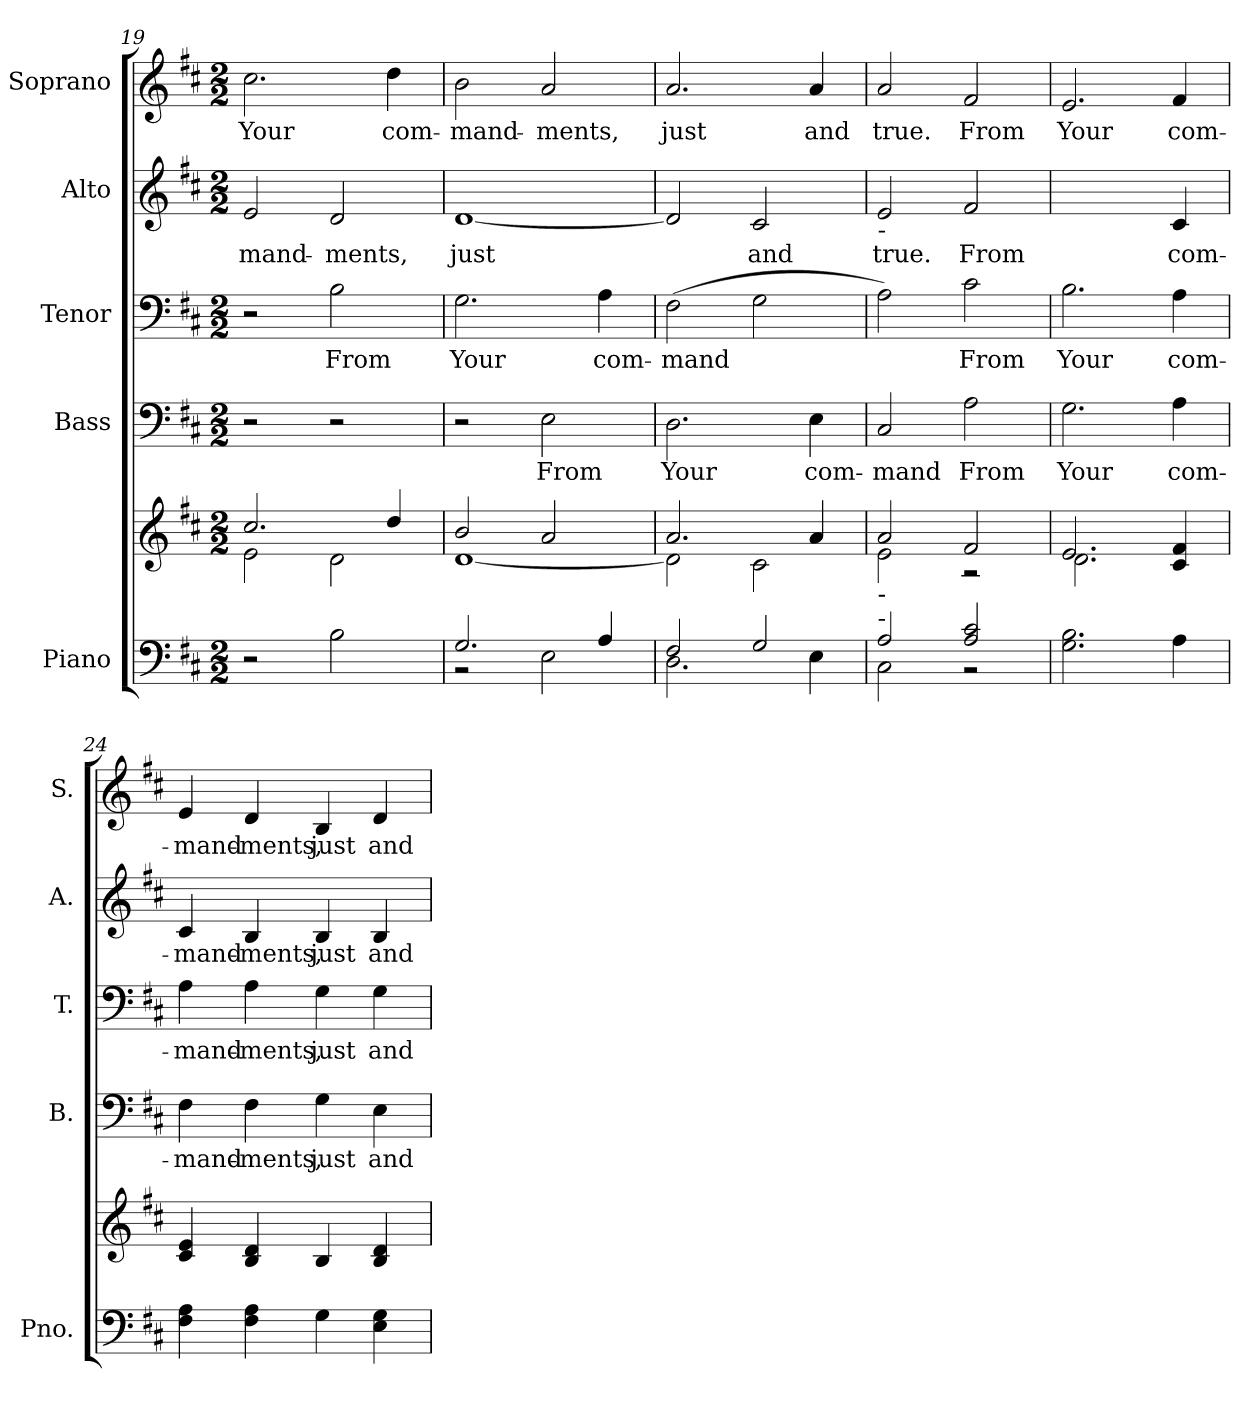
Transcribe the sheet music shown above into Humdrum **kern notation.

**kern	**kern	**kern	**text	**kern	**text	**kern	**text	**kern	**text
*part5	*part5	*part4	*part4	*part3	*part3	*part2	*part2	*part1	*part1
*staff6	*staff5	*staff4	*staff4	*staff3	*staff3	*staff2	*staff2	*staff1	*staff1
*I"Piano	*	*I"Bass	*	*I"Tenor	*	*I"Alto	*	*I"Soprano	*
*I'Pno.	*	*I'B.	*	*I'T.	*	*I'A.	*	*I'S.	*
!!LO:PB:g=z
*clefF4	*clefG2	*clefF4	*	*clefF4	*	*clefG2	*	*clefG2	*
*k[f#c#]	*k[f#c#]	*k[f#c#]	*	*k[f#c#]	*	*k[f#c#]	*	*k[f#c#]	*
*D:	*D:	*D:	*	*D:	*	*D:	*	*D:	*
*M2/2	*M2/2	*M2/2	*	*M2/2	*	*M2/2	*	*M2/2	*
=19	=19	=19	=19	=19	=19	=19	=19	=19	=19
*	*^	*	*	*	*	*	*	*	*
!	!	!	!	!	!	!	!	!LO:LY:b:color=#000000	!	!
!	!	!	!	!	!	!	!	!	!	!LO:LY:b:color=#000000
2r	2.cc#i/	2ei\	2r	.	2r	.	2ei/	-mand-	2.cc#i\	Your
!	!	!	!	!	!	!LO:LY:b:color=#000000	!	!	!	!
!	!	!	!	!	!	!	!	!LO:LY:b:color=#000000	!	!
2Bi\	.	2di\	2r	.	2Bi\	From	2di/	-ments,	.	.
!	!	!	!	!	!	!	!	!	!	!LO:LY:b:color=#000000
.	4ddi/	.	.	.	.	.	.	.	4ddi\	com-
=20	=20	=20	=20	=20	=20	=20	=20	=20	=20	=20
*^	*	*	*	*	*	*	*	*	*	*
!	!	!	!	!	!	!	!LO:LY:b:color=#000000	!	!	!	!
!	!	!	!	!	!	!	!	!	!LO:LY:b:color=#000000	!	!
!	!	!	!	!	!	!	!	!	!	!	!LO:LY:b:color=#000000
2.Gi/	2r	2bi/	[<1di	2r	.	2.Gi\	Your	[<1di	just	2bi\	-mand-
!	!	!	!	!	!LO:LY:b:color=#000000	!	!	!	!	!	!
!	!	!	!	!	!	!	!	!	!	!	!LO:LY:b:color=#000000
.	2Ei\	2ai/	.	2Ei\	From	.	.	.	.	2ai/	-ments,
!	!	!	!	!	!	!	!LO:LY:b:color=#000000	!	!	!	!
4Ai/	.	.	.	.	.	4Ai\	com-	.	.	.	.
=21	=21	=21	=21	=21	=21	=21	=21	=21	=21	=21	=21
!	!	!	!	!	!LO:LY:b:color=#000000	!	!	!	!	!	!
!	!	!	!	!	!	!	!LO:LY:b:color=#000000	!	!	!	!
!	!	!	!	!	!	!	!	!	!	!	!LO:LY:b:color=#000000
2F#i/	2.Di\	2.ai/	2di\]	2.Di\	Your	(2F#i\	-mand	2di/]	.	2.ai/	just
!	!	!	!	!	!	!	!	!	!LO:LY:b:color=#000000	!	!
2Gi/	.	.	2c#i\	.	.	2Gi\	.	2c#i/	and	.	.
!	!	!	!	!	!LO:LY:b:color=#000000	!	!	!	!	!	!
!	!	!	!	!	!	!	!	!	!	!	!LO:LY:b:color=#000000
.	4Ei\	4ai/	.	4Ei\	com-	.	.	.	.	4ai/	and
=22	=22	=22	=22	=22	=22	=22	=22	=22	=22	=22	=22
!	!	!	!	!	!LO:LY:b:color=#000000	!	!	!	!	!	!
!	!	!	!	!	!	!	!	!	!LO:LY:b:color=#000000	!	!
!	!	!	!	!	!	!	!	!LO:TX:b:t=-	!	!	!
!	!	!LO:TX:b:t=-	!	!	!	!	!	!	!	!	!
!LO:TX:a:t=-	!	!	!	!	!	!	!	!	!	!	!
!	!	!	!	!	!	!	!	!	!	!	!LO:LY:b:color=#000000
2Ai/	2C#i\	2ai/	2ei\	2C#i/	-mand	2Ai\)	.	2ei/	true.	2ai/	true.
!	!	!	!	!	!LO:LY:b:color=#000000	!	!	!	!	!	!
!	!	!	!	!	!	!	!LO:LY:b:color=#000000	!	!	!	!
!	!	!	!	!	!	!	!	!	!LO:LY:b:color=#000000	!	!
!	!	!	!	!	!	!	!	!	!	!	!LO:LY:b:color=#000000
2Ai/ 2c#i	2r	2f#i/	2r	2Ai\	From	2c#i\	From	2f#i/	From	2f#i/	From
*v	*v	*	*	*	*	*	*	*	*	*	*
=23	=23	=23	=23	=23	=23	=23	=23	=23	=23	=23
*^	*	*	*	*	*	*	*	*	*	*
!	!	!	!	!	!LO:LY:b:color=#000000	!	!	!	!	!	!
*v	*v	*	*	*	*	*	*	*	*	*	*
*^	*	*	*	*	*	*	*	*	*	*
!	!	!	!	!	!	!	!LO:LY:b:color=#000000	!	!	!	!
*v	*v	*	*	*	*	*	*	*	*	*	*
*^	*	*	*	*	*	*	*	*	*	*
!	!	!	!	!	!	!	!	!	!LO:LY:b:color=#000000	!	!
*v	*v	*	*	*	*	*	*	*	*	*	*
*^	*	*	*	*	*	*	*	*	*	*
!	!	!	!	!	!	!	!	!	!	!	!LO:LY:b:color=#000000
*v	*v	*	*	*	*	*	*	*	*	*	*
2.Gi\ 2.Bi	2.ei/	2.di\	2.Gi\	Your	2.Bi\	Your	2.di/yy	Your	2.ei/	Your
!	!	!	!	!LO:LY:b:color=#000000	!	!	!	!	!	!
!	!	!	!	!	!	!LO:LY:b:color=#000000	!	!	!	!
!	!	!	!	!	!	!	!	!LO:LY:b:color=#000000	!	!
!	!	!	!	!	!	!	!	!	!	!LO:LY:b:color=#000000
4Ai\	4c#i/ 4f#i	4ryy	4Ai\	com-	4Ai\	com-	4c#i/	com-	4f#i/	com-
*	*v	*v	*	*	*	*	*	*	*	*
=24	=24	=24	=24	=24	=24	=24	=24	=24	=24
*	*^	*	*	*	*	*	*	*	*
!	!	!	!	!LO:LY:b:color=#000000	!	!	!	!	!	!
*	*v	*v	*	*	*	*	*	*	*	*
*	*^	*	*	*	*	*	*	*	*
!	!	!	!	!	!	!LO:LY:b:color=#000000	!	!	!	!
*	*v	*v	*	*	*	*	*	*	*	*
*	*^	*	*	*	*	*	*	*	*
!	!	!	!	!	!	!	!	!LO:LY:b:color=#000000	!	!
*	*v	*v	*	*	*	*	*	*	*	*
*	*^	*	*	*	*	*	*	*	*
!	!	!	!	!	!	!	!	!	!	!LO:LY:b:color=#000000
*	*v	*v	*	*	*	*	*	*	*	*
4F#i\ 4Ai	4c#i/ 4ei	4F#i\	-mand-	4Ai\	-mand-	4c#i/	-mand-	4ei/	-mand-
!	!	!	!LO:LY:b:color=#000000	!	!	!	!	!	!
!	!	!	!	!	!LO:LY:b:color=#000000	!	!	!	!
!	!	!	!	!	!	!	!LO:LY:b:color=#000000	!	!
!	!	!	!	!	!	!	!	!	!LO:LY:b:color=#000000
4F#i\ 4Ai	4Bi/ 4di	4F#i\	-ments,	4Ai\	-ments,	4Bi/	-ments,	4di/	-ments,
!	!	!	!LO:LY:b:color=#000000	!	!	!	!	!	!
!	!	!	!	!	!LO:LY:b:color=#000000	!	!	!	!
!	!	!	!	!	!	!	!LO:LY:b:color=#000000	!	!
!	!	!	!	!	!	!	!	!	!LO:LY:b:color=#000000
4Gi\	4Bi/	4Gi\	just	4Gi\	just	4Bi/	just	4Bi/	just
!	!	!	!LO:LY:b:color=#000000	!	!	!	!	!	!
!	!	!	!	!	!LO:LY:b:color=#000000	!	!	!	!
!	!	!	!	!	!	!	!LO:LY:b:color=#000000	!	!
!	!	!	!	!	!	!	!	!	!LO:LY:b:color=#000000
4Ei\ 4Gi	4Bi/ 4di	4Ei\	and	4Gi\	and	4Bi/	and	4di/	and
=	=	=	=	=	=	=	=	=	=
*-	*-	*-	*-	*-	*-	*-	*-	*-	*-
